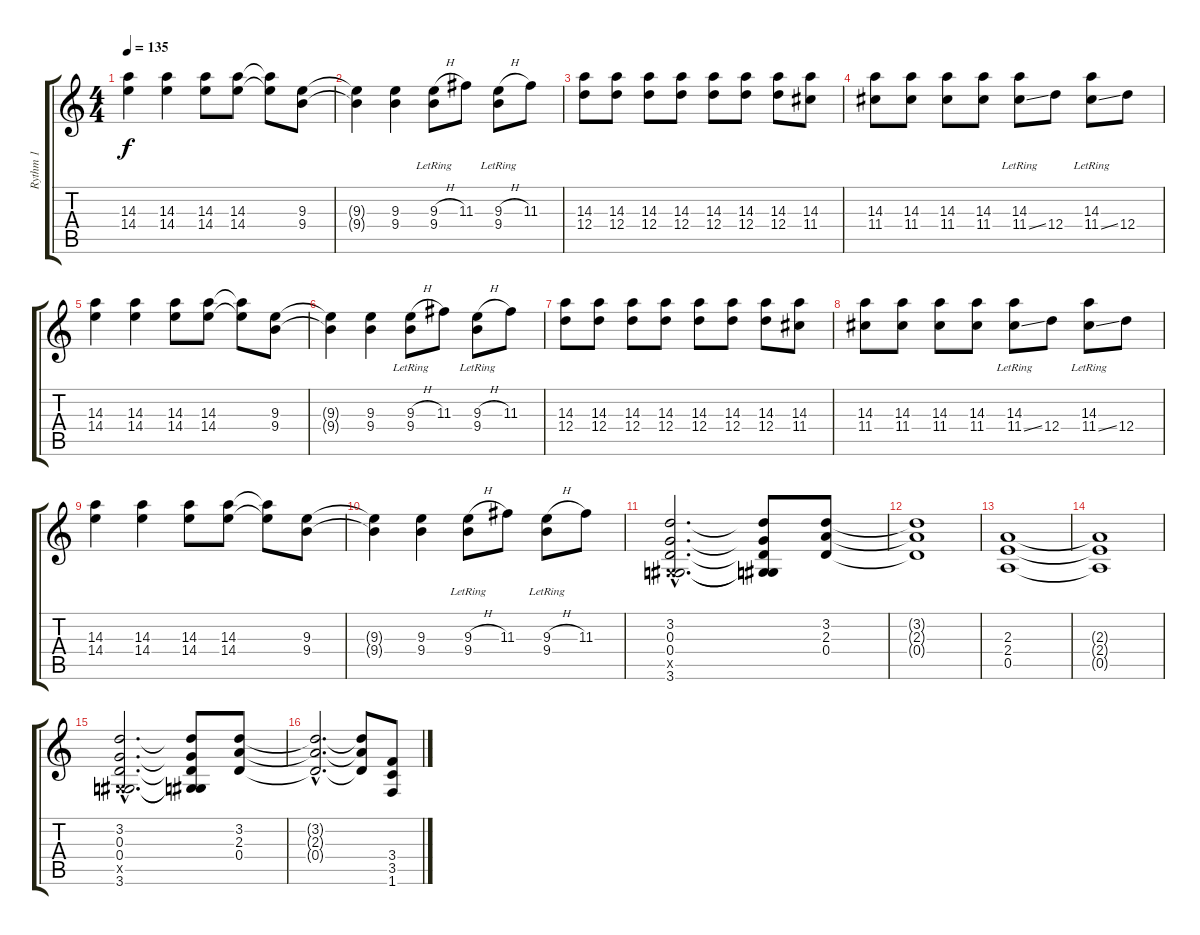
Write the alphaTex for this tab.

\track ("Rythm 1" "Rythm 1") {instrument overdrivenguitar}
\staff {score tabs}
\tuning (E4 B3 G3 D3 A2 E2) {hide}
\ts (4 4)
\tempo 135
\clef g2
\ks c
(14.3 14.4).4{dy f} (14.3 14.4).4 (14.3 14.4).8 (14.3 14.4).8 (14.3{t} 14.4{t}).8 (9.3 9.4).8 |
(9.3{t} 9.4{t}).4 (9.3 9.4).4 (9.3{h} 9.4{lr}).8 11.3.8 (9.3{h} 9.4{lr}).8 11.3.8 |
(14.3 12.4).8 (14.3 12.4).8 (14.3 12.4).8 (14.3 12.4).8 (14.3 12.4).8 (14.3 12.4).8 (14.3 12.4).8 (14.3 11.4).8 |
(14.3 11.4).8 (14.3 11.4).8 (14.3 11.4).8 (14.3 11.4).8 (14.3{lr} 11.4{ss}).8 12.4.8 (14.3{lr} 11.4{ss}).8 12.4.8 |
(14.3 14.4).4 (14.3 14.4).4 (14.3 14.4).8 (14.3 14.4).8 (14.3{t} 14.4{t}).8 (9.3 9.4).8 |
(9.3{t} 9.4{t}).4 (9.3 9.4).4 (9.3{h} 9.4{lr}).8 11.3.8 (9.3{h} 9.4{lr}).8 11.3.8 |
(14.3 12.4).8 (14.3 12.4).8 (14.3 12.4).8 (14.3 12.4).8 (14.3 12.4).8 (14.3 12.4).8 (14.3 12.4).8 (14.3 11.4).8 |
(14.3 11.4).8 (14.3 11.4).8 (14.3 11.4).8 (14.3 11.4).8 (14.3{lr} 11.4{ss}).8 12.4.8 (14.3{lr} 11.4{ss}).8 12.4.8 |
(14.3 14.4).4 (14.3 14.4).4 (14.3 14.4).8 (14.3 14.4).8 (14.3{t} 14.4{t}).8 (9.3 9.4).8 |
(9.3{t} 9.4{t}).4 (9.3 9.4).4 (9.3{h} 9.4{lr}).8 11.3.8 (9.3{h} 9.4{lr}).8 11.3.8 |
(3.2{hac} 0.3{hac} 0.4{hac} -1.5{hac x} 3.6{hac}).2{d} (3.2{t} 0.3{t} 0.4{t} -1.5{t} 3.6{t}).8 (3.2 2.3 0.4).8 |
(3.2{t} 2.3{t} 0.4{t}).1 |
(2.3 2.4 0.5).1 |
(2.3{t} 2.4{t} 0.5{t}).1 |
(3.2{hac} 0.3{hac} 0.4{hac} -1.5{hac x} 3.6{hac}).2{d} (3.2{t} 0.3{t} 0.4{t} -1.5{t} 3.6{t}).8 (3.2 2.3 0.4).8 |
(3.2{hac t} 2.3{hac t} 0.4{hac t}).2{d} (3.2{t} 2.3{t} 0.4{t}).8 (3.4 3.5 1.6).8
